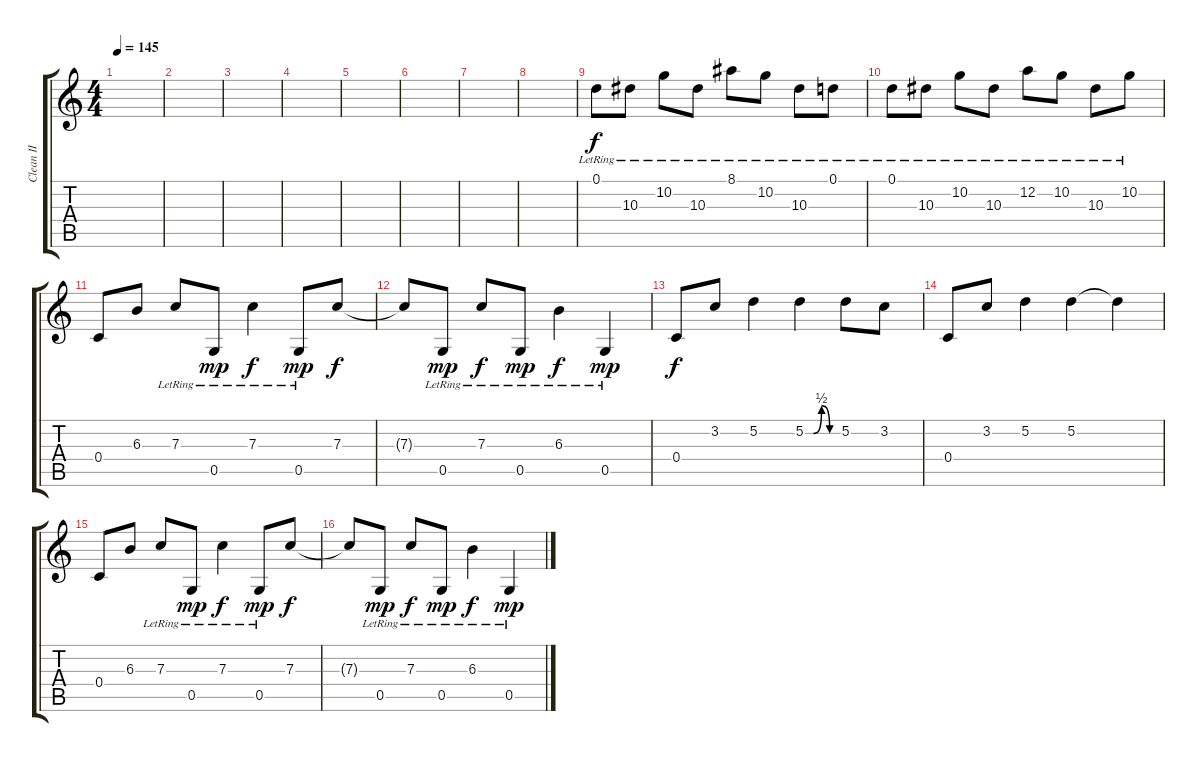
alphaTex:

\track ("Clean II" "Clean II") {instrument electricguitarclean}
\staff {score tabs}
\tuning (D4 A3 F3 C3 G2 C2) {hide}
\ts (4 4)
\tempo 145
\clef g2
\ks c
|
|
|
|
|
|
|
|
0.1{lr}.8 10.3{lr}.8 10.2{lr}.8 10.3{lr}.8 8.1{lr}.8 10.2{lr}.8 10.3{lr}.8 0.1{lr}.8 |
0.1{lr}.8 10.3{lr}.8 10.2{lr}.8 10.3{lr}.8 12.2{lr}.8 10.2{lr}.8 10.3{lr}.8 10.2{lr}.8 |
0.4.8 6.3.8 7.3{lr}.8 0.5{lr}.8{dy mp} 7.3{lr}.4{dy f} 0.5{lr}.8{dy mp} 7.3.8{dy f} |
7.3{t}.8 0.5{lr}.8{dy mp} 7.3{lr}.8{dy f} 0.5{lr}.8{dy mp} 6.3{lr}.4{dy f} 0.5{lr}.4{dy mp} |
0.4.8{dy f} 3.2.8 5.2.4 5.2{be (custom 0 0 15 0 30 2 45 0 60 0)}.4 5.2.8 3.2.8 |
0.4.8 3.2.8 5.2.4 5.2.4 5.2{t}.4 |
0.4.8 6.3.8 7.3{lr}.8 0.5{lr}.8{dy mp} 7.3{lr}.4{dy f} 0.5{lr}.8{dy mp} 7.3.8{dy f} |
7.3{t}.8 0.5{lr}.8{dy mp} 7.3{lr}.8{dy f} 0.5{lr}.8{dy mp} 6.3{lr}.4{dy f} 0.5{lr}.4{dy mp}
